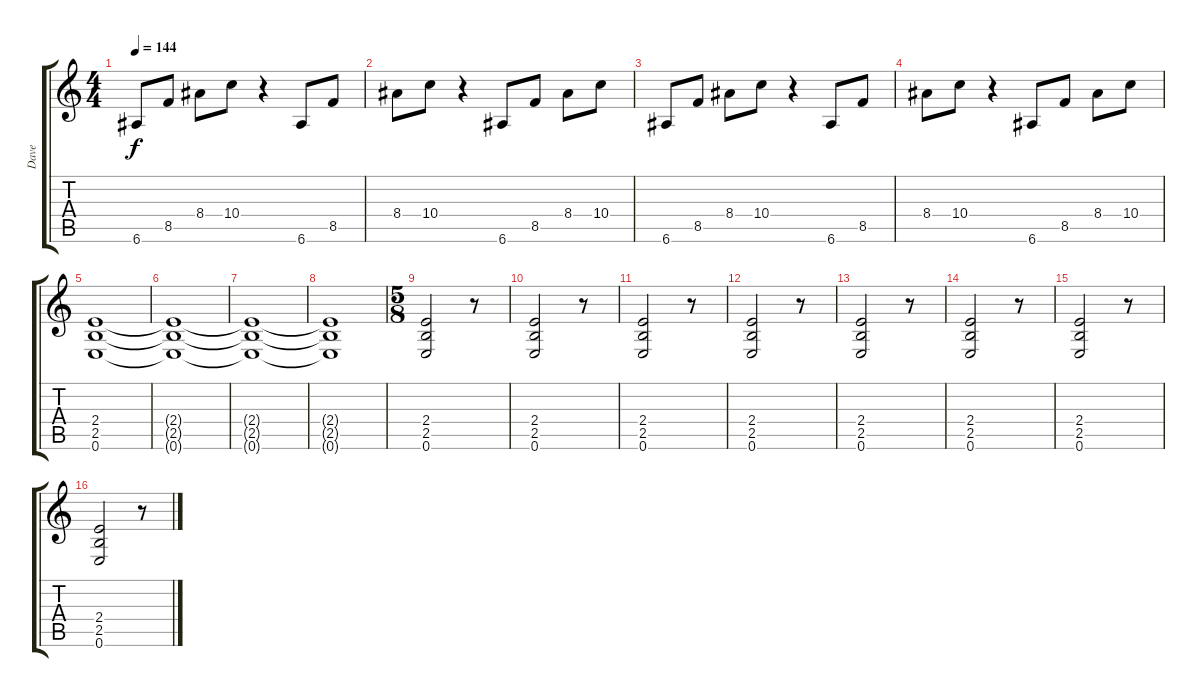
\track ("Dave" "Dave") {instrument distortionguitar}
\staff {score tabs}
\tuning (E4 B3 G3 D3 A2 E2) {hide}
\ts (4 4)
\tempo 144
\clef g2
\ks c
6.6.8{dy f} 8.5.8 8.4.8 10.4.8 r.4 6.6.8 8.5.8 |
8.4.8 10.4.8 r.4 6.6.8 8.5.8 8.4.8 10.4.8 |
6.6.8 8.5.8 8.4.8 10.4.8 r.4 6.6.8 8.5.8 |
8.4.8 10.4.8 r.4 6.6.8 8.5.8 8.4.8 10.4.8 |
(2.4 2.5 0.6).1 |
(2.4{t} 2.5{t} 0.6{t}).1 |
(2.4{t} 2.5{t} 0.6{t}).1 |
(2.4{t} 2.5{t} 0.6{t}).1 |
\ts (5 8)
(2.4 2.5 0.6).2 r.8 |
(2.4 2.5 0.6).2 r.8 |
(2.4 2.5 0.6).2 r.8 |
(2.4 2.5 0.6).2 r.8 |
(2.4 2.5 0.6).2 r.8 |
(2.4 2.5 0.6).2 r.8 |
(2.4 2.5 0.6).2 r.8 |
(2.4 2.5 0.6).2 r.8
